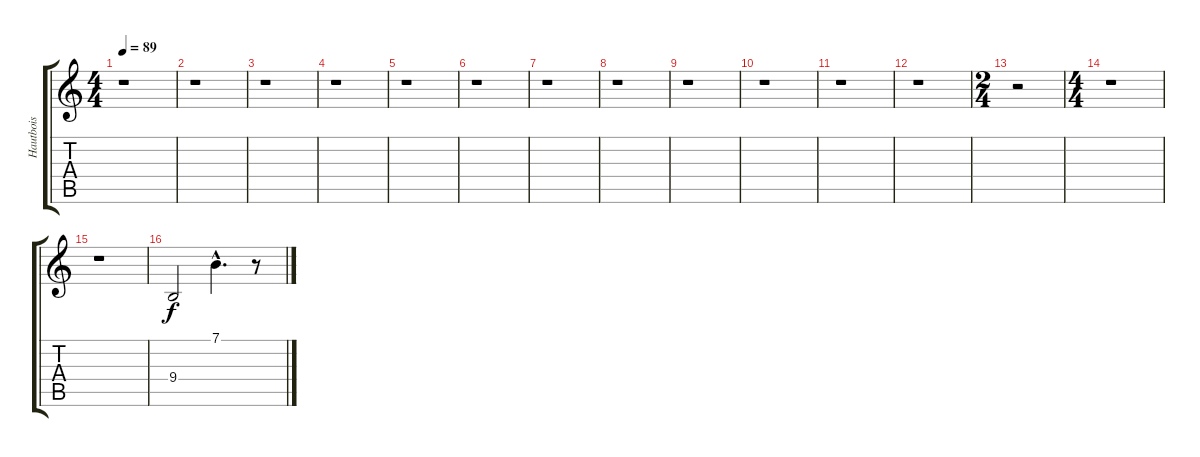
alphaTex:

\track ("Hautbois" "Hautbois") {instrument oboe}
\staff {score tabs}
\tuning (E4 B3 G3 D3 A2 E2) {hide}
\ts (4 4)
\tempo 89
\clef g2
\ks c
r.1{dy f} |
r.1 |
r.1 |
r.1 |
r.1 |
r.1 |
r.1 |
r.1 |
r.1 |
r.1 |
r.1 |
r.1 |
\ts (2 4)
r.2 |
\ts (4 4)
r.1 |
r.1 |
9.4.2{volume 12 balance 8} 7.1{hac}.4{d} r.8
